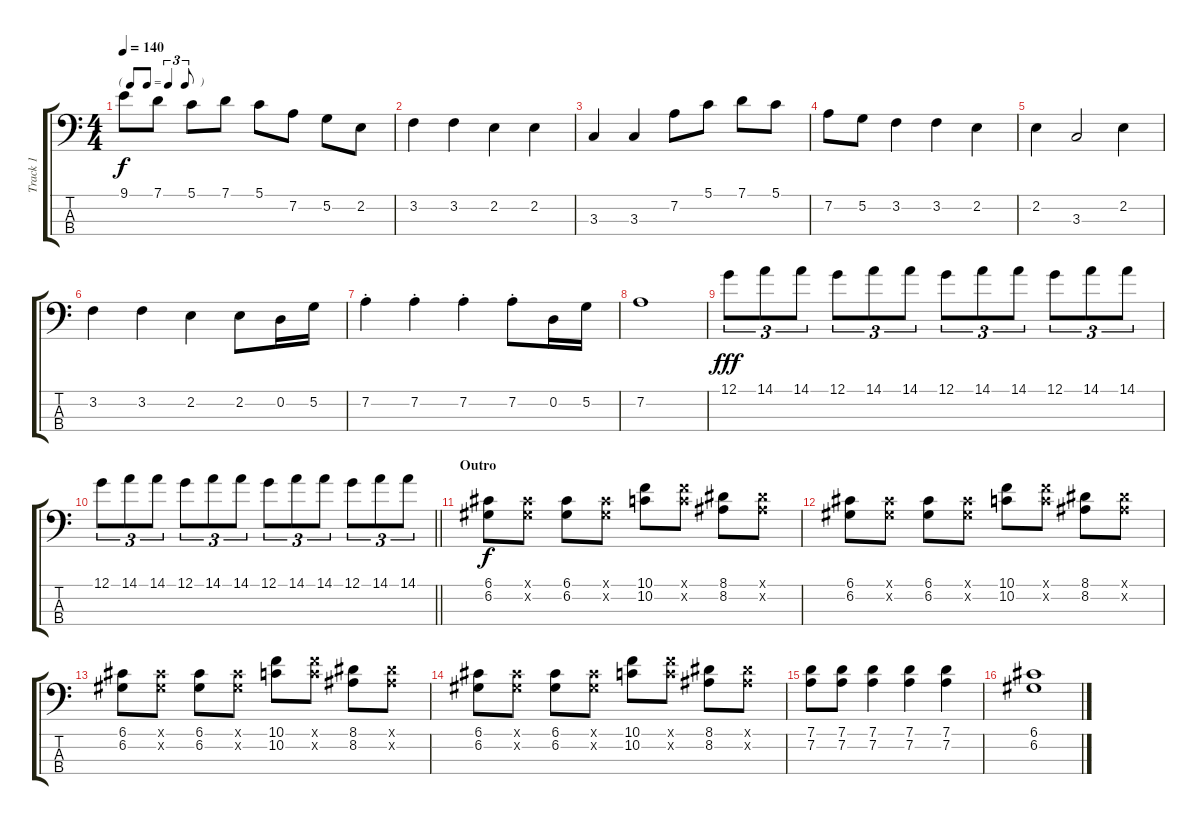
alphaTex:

\track ("Track 1" "Track 1") {instrument electricbassfinger}
\staff {score tabs}
\tuning (G2 D2 A1 E1) {hide}
\ts (4 4)
\tf triplet8th
\tempo 140
\clef f4
\ks c
9.1.8{dy f} 7.1.8 5.1.8 7.1.8 5.1.8 7.2.8 5.2.8 2.2.8 |
3.2.4 3.2.4 2.2.4 2.2.4 |
3.3.4 3.3.4 7.2.8 5.1.8 7.1.8 5.1.8 |
7.2.8 5.2.8 3.2.4 3.2.4 2.2.4 |
2.2.4 3.3.2 2.2.4 |
3.2.4 3.2.4 2.2.4 2.2.8 0.2.16 5.2.16 |
7.2{st}.4 7.2{st}.4 7.2{st}.4 7.2{st}.8 0.2.16 5.2.16 |
7.2.1 |
12.1.8{tu (3 2) dy fff} 14.1.8{tu (3 2)} 14.1.8{tu (3 2)} 12.1.8{tu (3 2)} 14.1.8{tu (3 2)} 14.1.8{tu (3 2)} 12.1.8{tu (3 2)} 14.1.8{tu (3 2)} 14.1.8{tu (3 2)} 12.1.8{tu (3 2)} 14.1.8{tu (3 2)} 14.1.8{tu (3 2)} |
\barLineRight lightlight
12.1.8{tu (3 2)} 14.1.8{tu (3 2)} 14.1.8{tu (3 2)} 12.1.8{tu (3 2)} 14.1.8{tu (3 2)} 14.1.8{tu (3 2)} 12.1.8{tu (3 2)} 14.1.8{tu (3 2)} 14.1.8{tu (3 2)} 12.1.8{tu (3 2)} 14.1.8{tu (3 2)} 14.1.8{tu (3 2)} |
\section ("" "Outro")
(6.1 6.2).8{dy f instrument slapbass1} (6.1{x} 6.2{x}).8 (6.1 6.2).8 (6.1{x} 6.2{x}).8 (10.1 10.2).8 (10.1{x} 10.2{x}).8 (8.1 8.2).8 (8.1{x} 8.2{x}).8 |
(6.1 6.2).8 (6.1{x} 6.2{x}).8 (6.1 6.2).8 (6.1{x} 6.2{x}).8 (10.1 10.2).8 (10.1{x} 10.2{x}).8 (8.1 8.2).8 (8.1{x} 8.2{x}).8 |
(6.1 6.2).8{instrument slapbass1} (6.1{x} 6.2{x}).8 (6.1 6.2).8 (6.1{x} 6.2{x}).8 (10.1 10.2).8 (10.1{x} 10.2{x}).8 (8.1 8.2).8 (8.1{x} 8.2{x}).8 |
(6.1 6.2).8 (6.1{x} 6.2{x}).8 (6.1 6.2).8 (6.1{x} 6.2{x}).8 (10.1 10.2).8 (10.1{x} 10.2{x}).8 (8.1 8.2).8 (8.1{x} 8.2{x}).8 |
(7.1 7.2).8 (7.1 7.2).8 (7.1 7.2).4 (7.1 7.2).4 (7.1 7.2).4 |
(6.1 6.2).1
